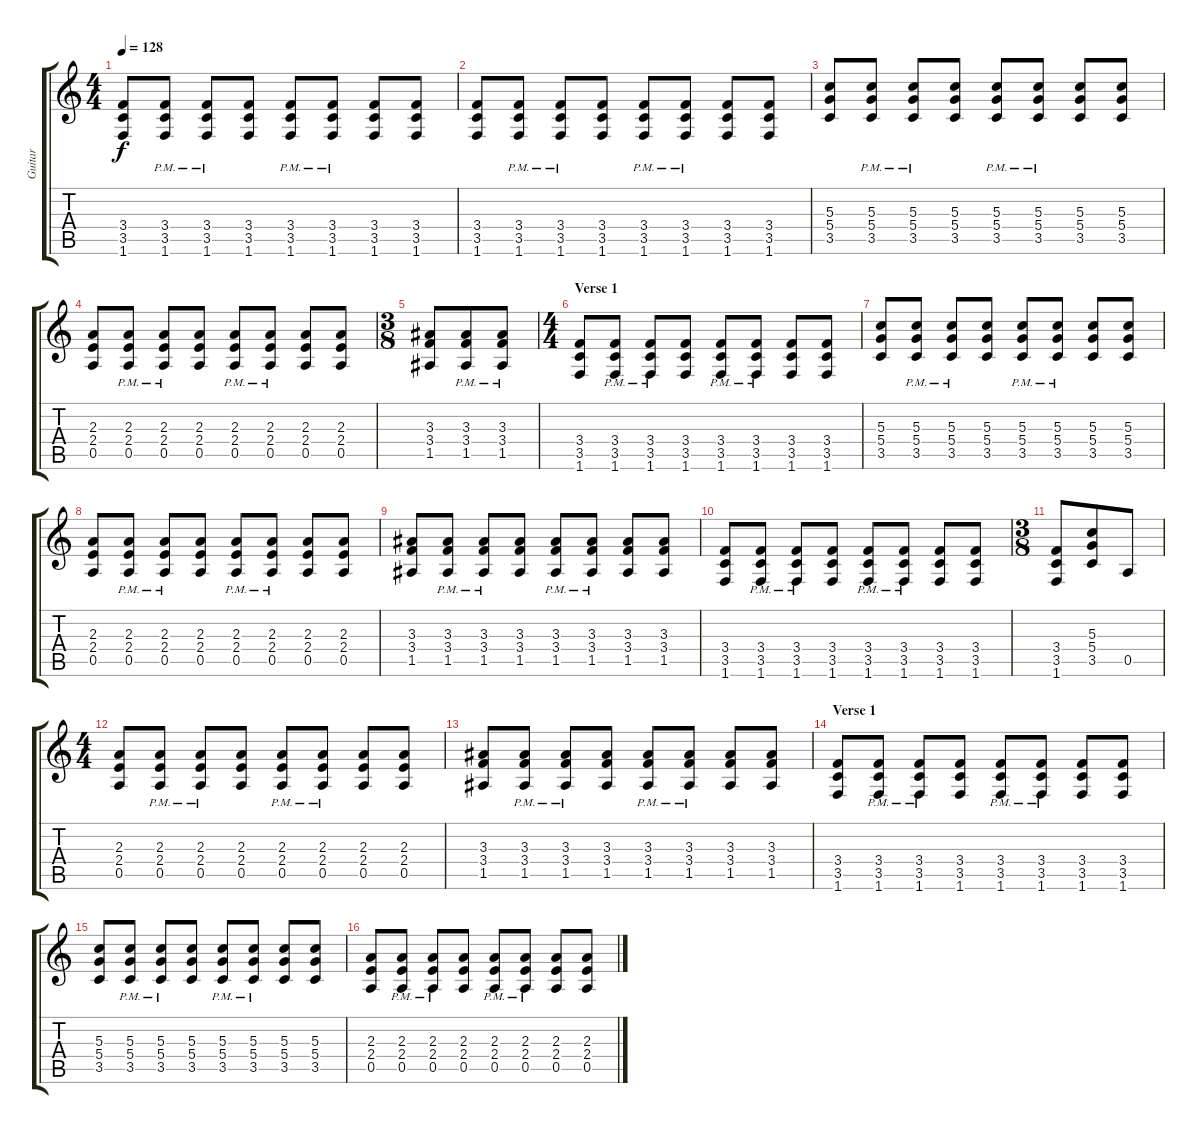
\track ("Guitar" "Guitar") {instrument distortionguitar}
\staff {score tabs}
\tuning (E4 B3 G3 D3 A2 E2) {hide}
\ts (4 4)
\tempo 128
\clef g2
\ks c
(3.4 3.5 1.6).8{dy f instrument distortionguitar} (3.4{pm} 3.5{pm} 1.6{pm}).8 (3.4{pm} 3.5{pm} 1.6{pm}).8 (3.4 3.5 1.6).8 (3.4{pm} 3.5{pm} 1.6{pm}).8 (3.4{pm} 3.5{pm} 1.6{pm}).8 (3.4 3.5 1.6).8 (3.4 3.5 1.6).8 |
(3.4 3.5 1.6).8 (3.4{pm} 3.5{pm} 1.6{pm}).8 (3.4{pm} 3.5{pm} 1.6{pm}).8 (3.4 3.5 1.6).8 (3.4{pm} 3.5{pm} 1.6{pm}).8 (3.4{pm} 3.5{pm} 1.6{pm}).8 (3.4 3.5 1.6).8 (3.4 3.5 1.6).8 |
(5.3 5.4 3.5).8 (5.3{pm} 5.4{pm} 3.5{pm}).8 (5.3{pm} 5.4{pm} 3.5{pm}).8 (5.3 5.4 3.5).8 (5.3{pm} 5.4{pm} 3.5{pm}).8 (5.3{pm} 5.4{pm} 3.5{pm}).8 (5.3 5.4 3.5).8 (5.3 5.4 3.5).8 |
(2.3 2.4 0.5).8 (2.3{pm} 2.4{pm} 0.5{pm}).8 (2.3{pm} 2.4{pm} 0.5{pm}).8 (2.3 2.4 0.5).8 (2.3{pm} 2.4{pm} 0.5{pm}).8 (2.3{pm} 2.4{pm} 0.5{pm}).8 (2.3 2.4 0.5).8 (2.3 2.4 0.5).8 |
\ts (3 8)
(3.3 3.4 1.5).8 (3.3{pm} 3.4{pm} 1.5{pm}).8 (3.3{pm} 3.4{pm} 1.5{pm}).8 |
\ts (4 4)
\section ("" "Verse 1")
(3.4 3.5 1.6).8 (3.4{pm} 3.5{pm} 1.6{pm}).8 (3.4{pm} 3.5{pm} 1.6{pm}).8 (3.4 3.5 1.6).8 (3.4{pm} 3.5{pm} 1.6{pm}).8 (3.4{pm} 3.5{pm} 1.6{pm}).8 (3.4 3.5 1.6).8 (3.4 3.5 1.6).8 |
(5.3 5.4 3.5).8 (5.3{pm} 5.4{pm} 3.5{pm}).8 (5.3{pm} 5.4{pm} 3.5{pm}).8 (5.3 5.4 3.5).8 (5.3{pm} 5.4{pm} 3.5{pm}).8 (5.3{pm} 5.4{pm} 3.5{pm}).8 (5.3 5.4 3.5).8 (5.3 5.4 3.5).8 |
(2.3 2.4 0.5).8 (2.3{pm} 2.4{pm} 0.5{pm}).8 (2.3{pm} 2.4{pm} 0.5{pm}).8 (2.3 2.4 0.5).8 (2.3{pm} 2.4{pm} 0.5{pm}).8 (2.3{pm} 2.4{pm} 0.5{pm}).8 (2.3 2.4 0.5).8 (2.3 2.4 0.5).8 |
(3.3 3.4 1.5).8 (3.3{pm} 3.4{pm} 1.5{pm}).8 (3.3{pm} 3.4{pm} 1.5{pm}).8 (3.3 3.4 1.5).8 (3.3{pm} 3.4{pm} 1.5{pm}).8 (3.3{pm} 3.4{pm} 1.5{pm}).8 (3.3 3.4 1.5).8 (3.3 3.4 1.5).8 |
(3.4 3.5 1.6).8 (3.4{pm} 3.5{pm} 1.6{pm}).8 (3.4{pm} 3.5{pm} 1.6{pm}).8 (3.4 3.5 1.6).8 (3.4{pm} 3.5{pm} 1.6{pm}).8 (3.4{pm} 3.5{pm} 1.6{pm}).8 (3.4 3.5 1.6).8 (3.4 3.5 1.6).8 |
\ts (3 8)
(3.4 3.5 1.6).8 (5.3 5.4 3.5).8 0.5.8 |
\ts (4 4)
(2.3 2.4 0.5).8 (2.3{pm} 2.4{pm} 0.5{pm}).8 (2.3{pm} 2.4{pm} 0.5{pm}).8 (2.3 2.4 0.5).8 (2.3{pm} 2.4{pm} 0.5{pm}).8 (2.3{pm} 2.4{pm} 0.5{pm}).8 (2.3 2.4 0.5).8 (2.3 2.4 0.5).8 |
(3.3 3.4 1.5).8 (3.3{pm} 3.4{pm} 1.5{pm}).8 (3.3{pm} 3.4{pm} 1.5{pm}).8 (3.3 3.4 1.5).8 (3.3{pm} 3.4{pm} 1.5{pm}).8 (3.3{pm} 3.4{pm} 1.5{pm}).8 (3.3 3.4 1.5).8 (3.3 3.4 1.5).8 |
\section ("" "Verse 1")
(3.4 3.5 1.6).8 (3.4{pm} 3.5{pm} 1.6{pm}).8 (3.4{pm} 3.5{pm} 1.6{pm}).8 (3.4 3.5 1.6).8 (3.4{pm} 3.5{pm} 1.6{pm}).8 (3.4{pm} 3.5{pm} 1.6{pm}).8 (3.4 3.5 1.6).8 (3.4 3.5 1.6).8 |
(5.3 5.4 3.5).8 (5.3{pm} 5.4{pm} 3.5{pm}).8 (5.3{pm} 5.4{pm} 3.5{pm}).8 (5.3 5.4 3.5).8 (5.3{pm} 5.4{pm} 3.5{pm}).8 (5.3{pm} 5.4{pm} 3.5{pm}).8 (5.3 5.4 3.5).8 (5.3 5.4 3.5).8 |
(2.3 2.4 0.5).8 (2.3{pm} 2.4{pm} 0.5{pm}).8 (2.3{pm} 2.4{pm} 0.5{pm}).8 (2.3 2.4 0.5).8 (2.3{pm} 2.4{pm} 0.5{pm}).8 (2.3{pm} 2.4{pm} 0.5{pm}).8 (2.3 2.4 0.5).8 (2.3 2.4 0.5).8
